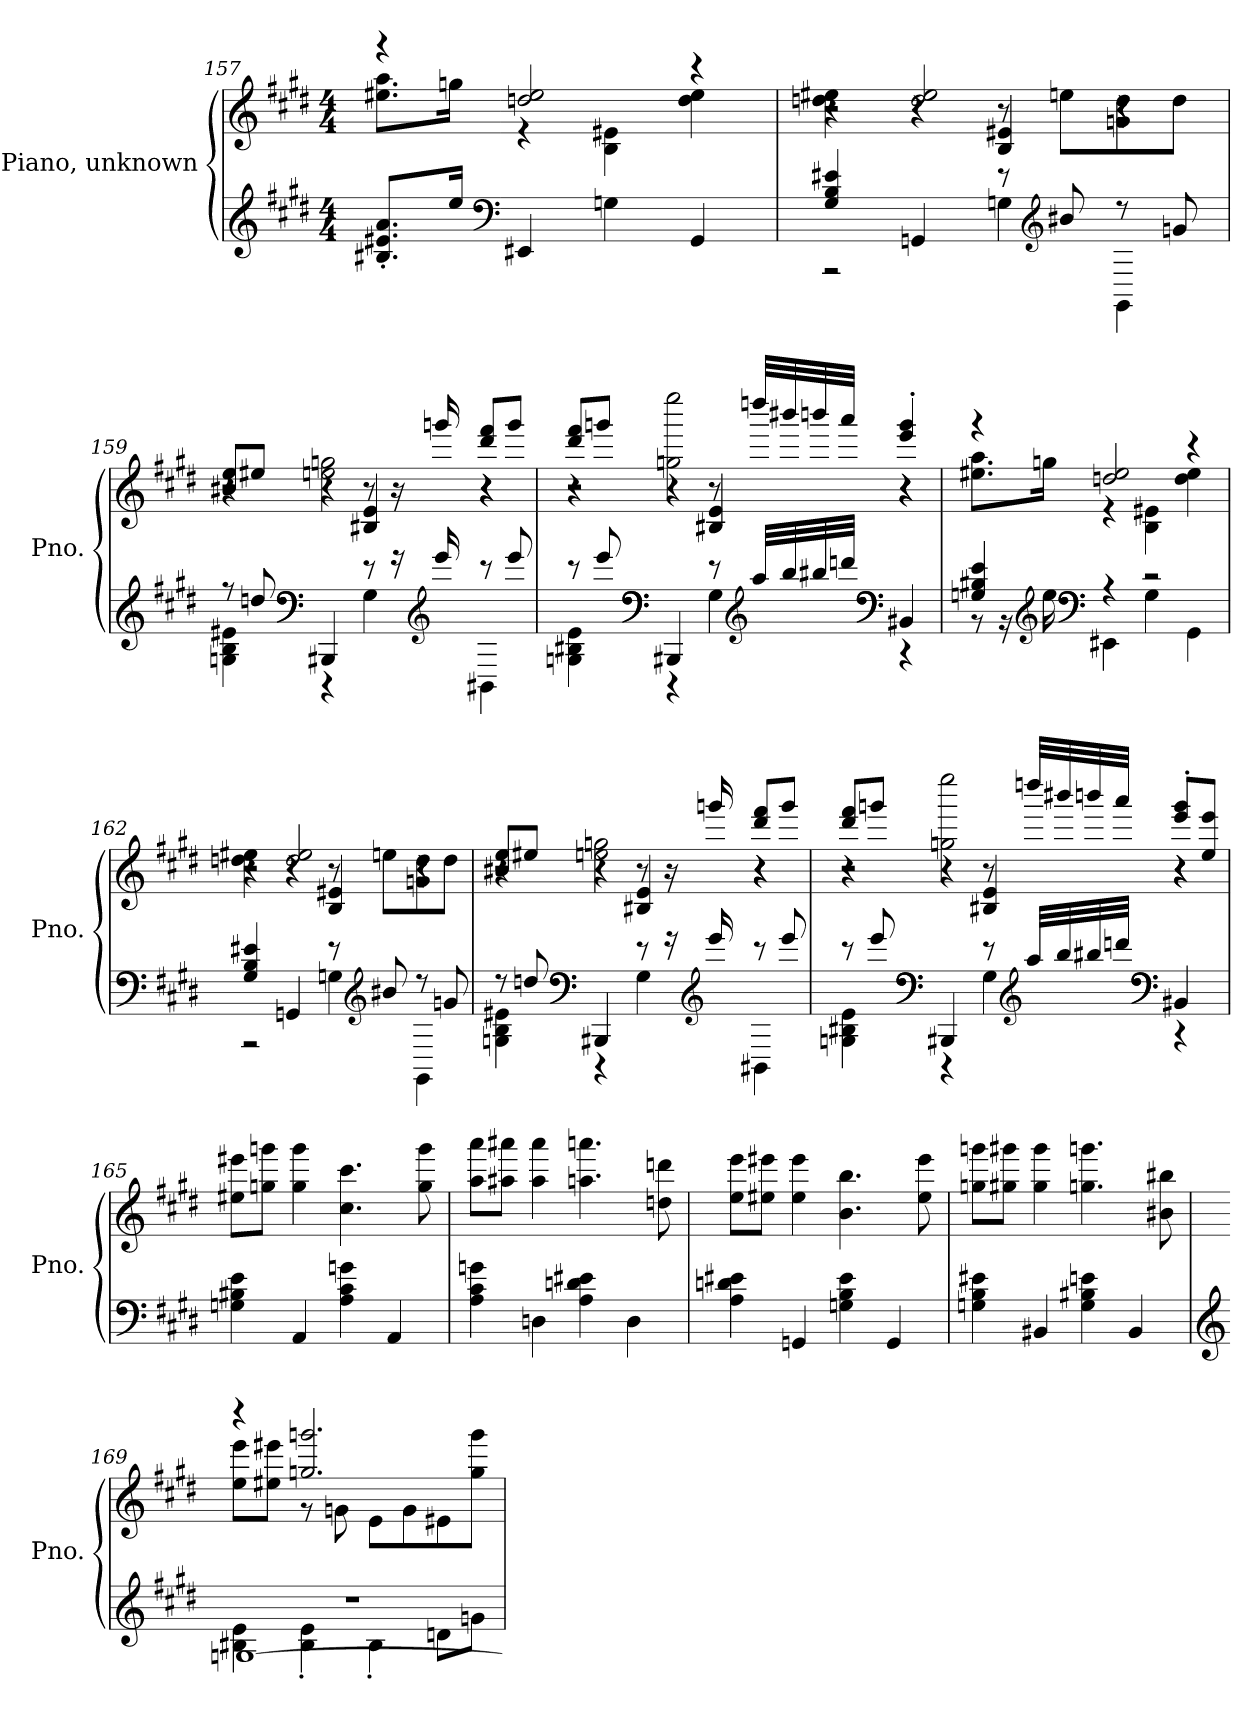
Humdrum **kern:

**kern	**kern
*part1	*part1
*staff2	*staff1
*I"Piano, unknown	*
*I'Pno.	*
*clefG2	*clefG2
*k[f#c#g#d#]	*k[f#c#g#d#]
*M4/4	*M4/4
=157	=157
*	*^
8.B#X/' 8.e#X/' 8.a/'L	4r	8.ee#X\ 8.aa\L
16ee/Jk	.	16ggn\Jk
*clefF4	*	*
4EE#X/	2ddn/ 2ee#/	4r
4Gn\	.	4B\ 4e#X\
4GG#/	4r	4dd\ 4ee#\
!!LO:LB:g=z
=158	=158	=158
*^	*	*^
4G#/ 4B/ 4e#X/	2r	4r	4ddn\ 4ee#X\	2r
4GGn/	.	2dd/ 2ee#/	4r	.
8r	4Gn\	.	8r	4B/ 4e#X/
*clefG2	*	*	*	*
8b#X/	.	.	8een\L	.
8r	4GG\	4r	8gn\ 8dd\	4r
8gn/	.	.	8dd\J	.
=159	=159	=159	=159	=159
8r	4Gn\ 4B\ 4e#X\	8b#X/ 8ee/L	4r	2r
8ddn/	.	8ee#X/J	.	.
*clefF4	*	*	*	*
4BBB#X/	4r	4r	2een\ 2ggn\	.
8r	4G\	8r	.	4B#X/ 4e/
16r	.	16r	.	.
*clefG2	*	*	*	*
16eee/	.	16gggn/	.	.
8r	4BB#X\	8ddd#/ 8fff#/L	4r	4r
8eee/	.	8ggg/J	.	.
!!LO:LB:g=z	!!	!!
=160	=160	=160	=160	=160
8r	4Gn\ 4B#X\ 4e\	8ddd#/ 8fff#/L	4r	2r
8eee/	.	8gggn/J	.	.
*clefF4	*	*	*	*
4BBB#X/	4r	4r	2ggn\ 2eeee\	.
8r	4G\	8r	.	4B#X/ 4e/
*clefG2	*	*	*	*
32aa/LLL	.	32ddddn/LLL	.	.
32bb/	.	32bbb#X/	.	.
32bb#X/	.	32bbbn/	.	.
32dddn/JJJ	.	32aaa/JJJ	.	.
*clefF4	*	*	*	*
4BB#X/	4r	4eee/' 4ggg/'	4r	4r
*	*	*	*v	*v
=161	=161	=161	=161
4Gn/ 4B#X/ 4e/	8r	4r	8.ee#X\ 8.aa\L
.	16r	.	.
*clefG2	*	*	*
.	16ee\	.	16ggn\Jk
*clefF4	*	*	*
4r	4EE#X\	2ddn/ 2ee#/	4r
2r	4G\	.	4B\ 4e#X\
.	4GG#\	4r	4dd\ 4ee#\
!!LO:LB:g=z
=162	=162	=162	=162
*	*	*	*^
4G#/ 4B/ 4e#X/	2r	4r	4ddn\ 4ee#X\	2r
4GGn/	.	2dd/ 2ee#/	4r	.
8r	4Gn\	.	8r	4B/ 4e#X/
*clefG2	*	*	*	*
8b#X/	.	.	8een\L	.
8r	4GG\	4r	8gn\ 8dd\	4r
8gn/	.	.	8dd\J	.
=163	=163	=163	=163	=163
8r	4Gn\ 4B\ 4e#X\	8b#X/ 8ee/L	4r	2r
8ddn/	.	8ee#X/J	.	.
*clefF4	*	*	*	*
4BBB#X/	4r	4r	2een\ 2ggn\	.
8r	4G\	8r	.	4B#X/ 4e/
16r	.	16r	.	.
*clefG2	*	*	*	*
16eee/	.	16gggn/	.	.
8r	4BB#X\	8ddd#/ 8fff#/L	4r	4r
8eee/	.	8ggg/J	.	.
!!LO:PB:g=z	!!	!!
=164	=164	=164	=164	=164
8r	4Gn\ 4B#X\ 4e\	8ddd#/ 8fff#/L	4r	2r
8eee/	.	8gggn/J	.	.
*clefF4	*	*	*	*
4BBB#X/	4r	4r	2ggn\ 2eeee\	.
8r	4G\	8r	.	4B#X/ 4e/
*clefG2	*	*	*	*
32aa/LLL	.	32ddddn/LLL	.	.
32bb/	.	32bbb#X/	.	.
32bb#X/	.	32bbbn/	.	.
32dddn/JJJ	.	32aaa/JJJ	.	.
*clefF4	*	*	*	*
4BB#X/	4r	8eee/' 8ggg/'L	4r	4r
.	.	8ee/ 8eee/J	.	.
*v	*v	*	*	*
*	*v	*v	*v
=165	=165
4Gn\ 4B#X\ 4e\	8ee#X\ 8eee#X\L
.	8ggn\ 8gggn\J
4AA/	4gg\ 4ggg\
4A\ 4c#\ 4gn\	4.cc#\ 4.ccc#\
4AA/	.
.	8gg\ 8ggg\
=166	=166
4A\ 4c#\ 4gn\	8aa\ 8aaa\L
.	8aa#X\ 8aaa#X\J
4Dn\	4aa#\ 4aaa#\
4A\ 4dn\ 4e#X\	4.aan\ 4.aaan\
4D\	.
.	8ddn\ 8dddn\
!!LO:LB:g=z
=167	=167
4A\ 4dn\ 4e#X\	8ee\ 8eee\L
.	8ee#X\ 8eee#X\J
4GGn/	4ee#\ 4eee#\
4Gn\ 4B\ 4e#\	4.b\ 4.bb\
4GG/	.
.	8ee#\ 8eee#\
=168	=168
4Gn\ 4B\ 4e#X\	8ggn\ 8gggn\L
.	8gg#X\ 8ggg#X\J
4BB#X/	4gg#\ 4ggg#\
4G\ 4B#X\ 4en\	4.ggn\ 4.gggn\
4BB#/	.
.	8b#X\ 8bb#X\
=169	=169
*clefG2	*
*^	*^
*	*^	*	*
1r	4B#X\ 4e\	[1Gn	4r	8ee\ 8eee\L
.	.	.	.	8ee#X\ 8eee#X\J
.	4B#\' 4e\'	.	2.ggn/ 2.gggn/	8r
.	.	.	.	8gn\
.	4B#'\	.	.	8e\L
.	.	.	.	8g\
.	8dn\L	.	.	8e#X\
.	8gn\J	.	.	8gg\ 8ggg\J
*v	*v	*v	*	*
*	*v	*v
=	=
*-	*-
